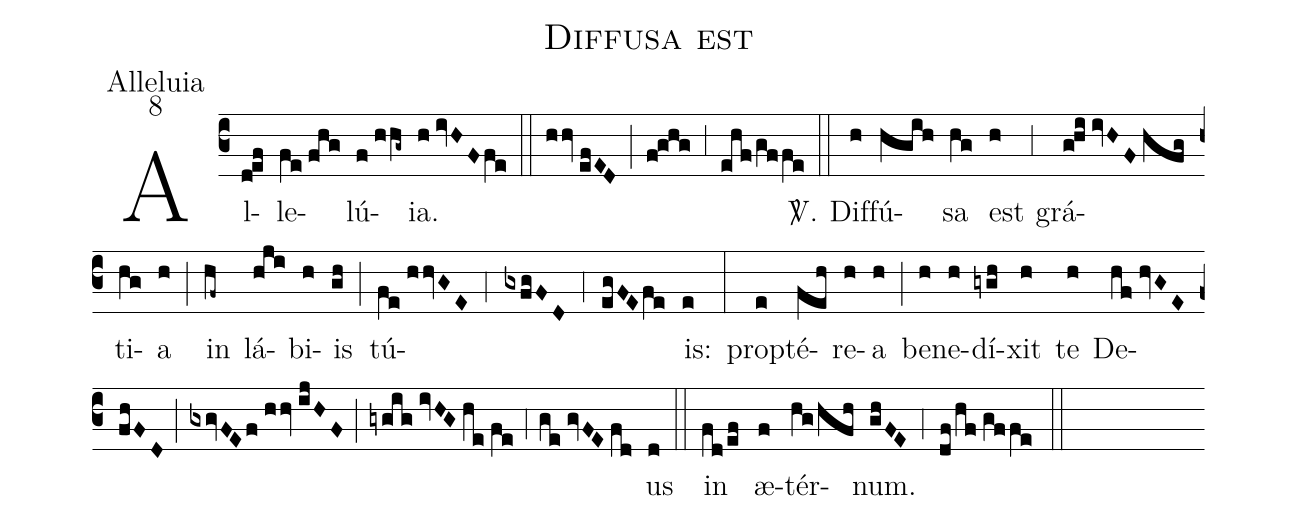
name:Diffusa est;
office-part:Alleluia;
mode:8;
%%
(c3) Al(d!ef)le(fe//fhg)lú(f//hhg~)ia.(h//ivHF/fe) (::) (hhv//efED) (;) (f!ghg) (;3) (ehf/gffe) <sp>V/</sp>.(::) Dif(h)fú(hgih)sa(hg) est(h) (;3) grá(g!hi//ivHF//hfg)ti(hg)a(h) (;) in(hf~) lá(hji)bi(h)is(gh) (;) tú(fe//hhvGE;4gxfgFD;4egFEfe)is:(e) (:) prop(e)té(feh)re(h)a(h) (;) be(h)ne(h)dí(gygh)xit(h) te(h) De(hf//hvGE//fhFD;gxgvFEf//hhv//ijHF;gygig//ivHG//he//fe;4ge//gvFE//fd)us(d) (::) in(fd/ef) æ(f)tér(hg/hfh)num.(ghFE) (;4) (df/hf//gffe) (::)
